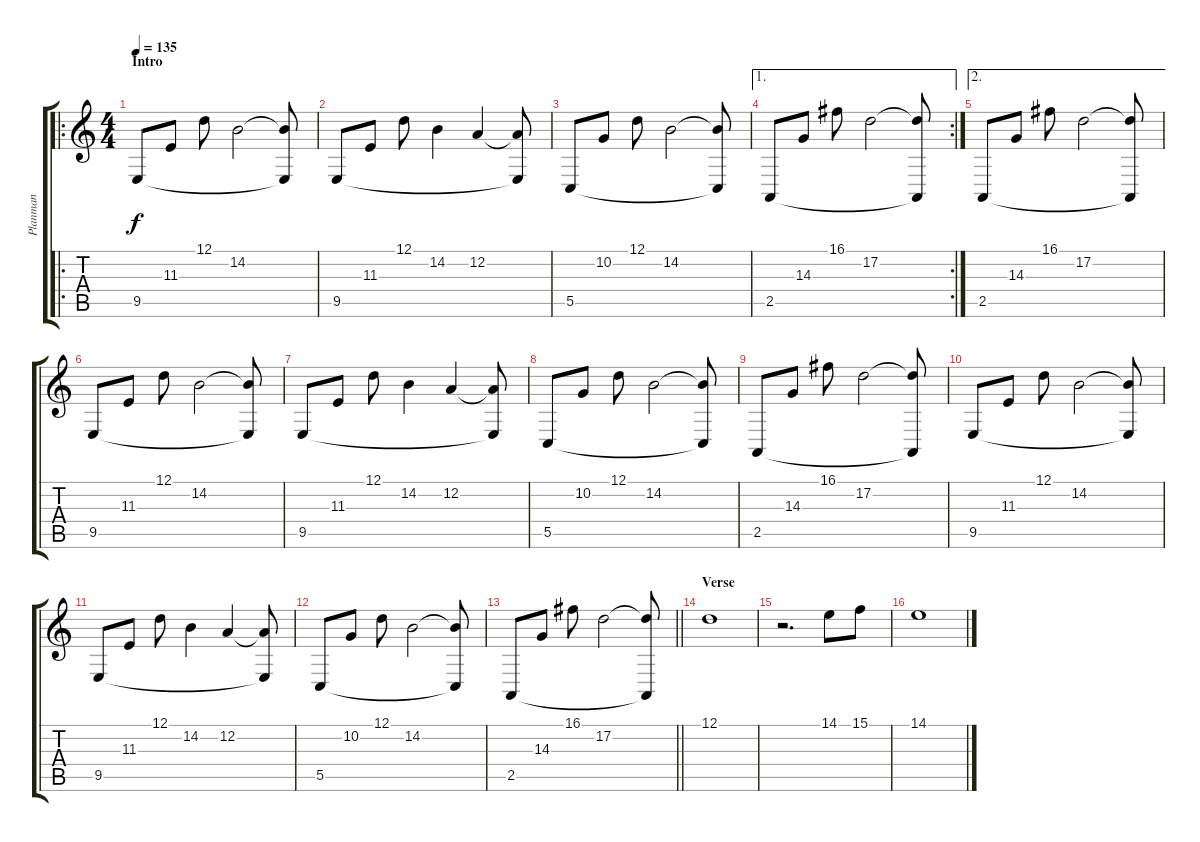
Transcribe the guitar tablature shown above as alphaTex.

\track ("Planman" "Planman") {instrument electricgrandpiano}
\staff {score tabs}
\tuning (D4 A3 F3 C3 G2 D2) {hide}
\ro
\ts (4 4)
\section ("" "Intro")
\tempo 135
\clef g2
\ks c
9.5.8{dy f instrument electricgrandpiano} 11.3.8 12.1.8 14.2.2 (14.2{t} 9.5{t}).8 |
9.5.8 11.3.8 12.1.8 14.2.4 12.2.4 (12.2{t} 9.5{t}).8 |
5.5.8 10.2.8 12.1.8 14.2.2 (14.2{t} 5.5{t}).8 |
\ae 1
\rc 2
2.5.8 14.3.8 16.1.8 17.2.2 (17.2{t} 2.5{t}).8 |
\ae 2
2.5.8 14.3.8 16.1.8 17.2.2 (17.2{t} 2.5{t}).8 |
9.5.8 11.3.8 12.1.8 14.2.2 (14.2{t} 9.5{t}).8 |
9.5.8 11.3.8 12.1.8 14.2.4 12.2.4 (12.2{t} 9.5{t}).8 |
5.5.8 10.2.8 12.1.8 14.2.2 (14.2{t} 5.5{t}).8 |
2.5.8 14.3.8 16.1.8 17.2.2 (17.2{t} 2.5{t}).8 |
9.5.8 11.3.8 12.1.8 14.2.2 (14.2{t} 9.5{t}).8 |
9.5.8 11.3.8 12.1.8 14.2.4 12.2.4 (12.2{t} 9.5{t}).8 |
5.5.8 10.2.8 12.1.8 14.2.2 (14.2{t} 5.5{t}).8 |
\barLineRight lightlight
2.5.8 14.3.8 16.1.8 17.2.2 (17.2{t} 2.5{t}).8 |
\section ("" "Verse")
12.1.1{volume 16} |
r.2{d} 14.1.8 15.1.8 |
14.1.1
